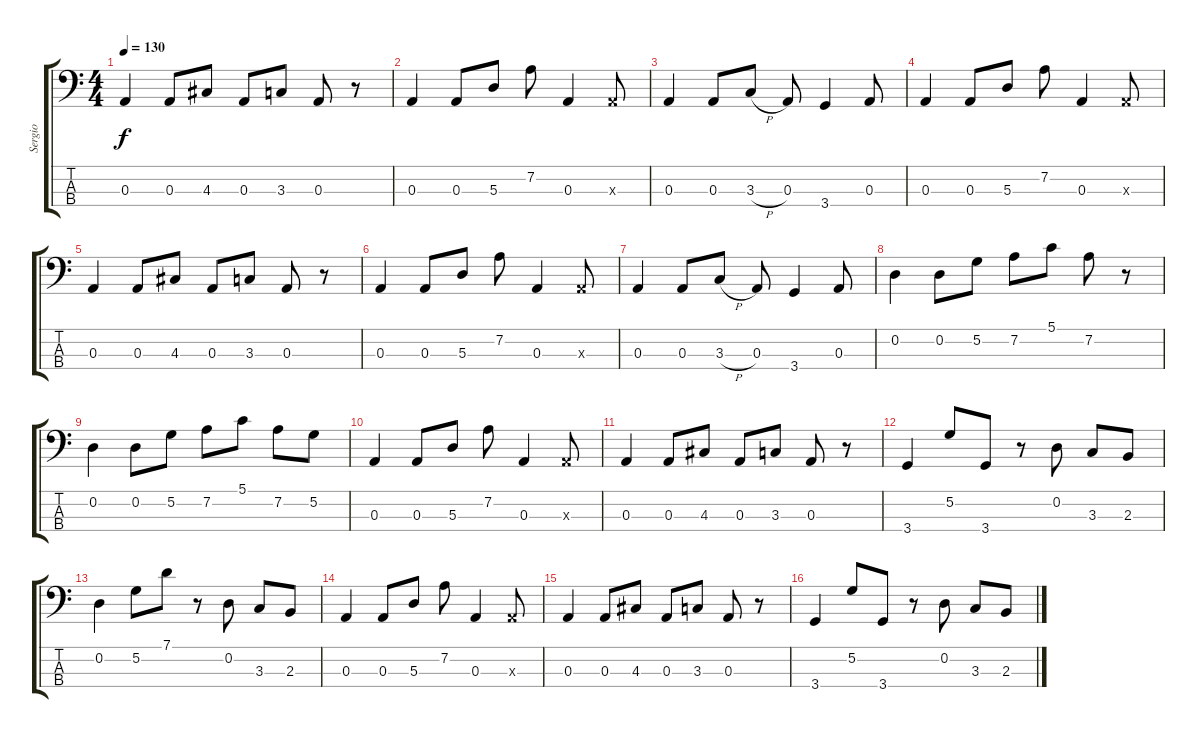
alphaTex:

\track ("Sergio" "Sergio") {instrument electricbassfinger}
\staff {score tabs}
\tuning (G2 D2 A1 E1) {hide}
\ts (4 4)
\tempo 130
\clef f4
\ks c
0.3.4{dy f} 0.3.8 4.3.8 0.3.8 3.3.8 0.3.8 r.8 |
0.3.4 0.3.8 5.3.8 7.2.8 0.3.4 0.3{x}.8 |
0.3.4 0.3.8 3.3{h}.8 0.3.8 3.4.4 0.3.8 |
0.3.4 0.3.8 5.3.8 7.2.8 0.3.4 0.3{x}.8 |
0.3.4 0.3.8 4.3.8 0.3.8 3.3.8 0.3.8 r.8 |
0.3.4 0.3.8 5.3.8 7.2.8 0.3.4 0.3{x}.8 |
0.3.4 0.3.8 3.3{h}.8 0.3.8 3.4.4 0.3.8 |
0.2.4 0.2.8 5.2.8 7.2.8 5.1.8 7.2.8 r.8 |
0.2.4 0.2.8 5.2.8 7.2.8 5.1.8 7.2.8 5.2.8 |
0.3.4 0.3.8 5.3.8 7.2.8 0.3.4 0.3{x}.8 |
0.3.4 0.3.8 4.3.8 0.3.8 3.3.8 0.3.8 r.8 |
3.4.4 5.2.8 3.4.8 r.8 0.2.8 3.3.8 2.3.8 |
0.2.4 5.2.8 7.1.8 r.8 0.2.8 3.3.8 2.3.8 |
0.3.4 0.3.8 5.3.8 7.2.8 0.3.4 0.3{x}.8 |
0.3.4 0.3.8 4.3.8 0.3.8 3.3.8 0.3.8 r.8 |
3.4.4 5.2.8 3.4.8 r.8 0.2.8 3.3.8 2.3.8
